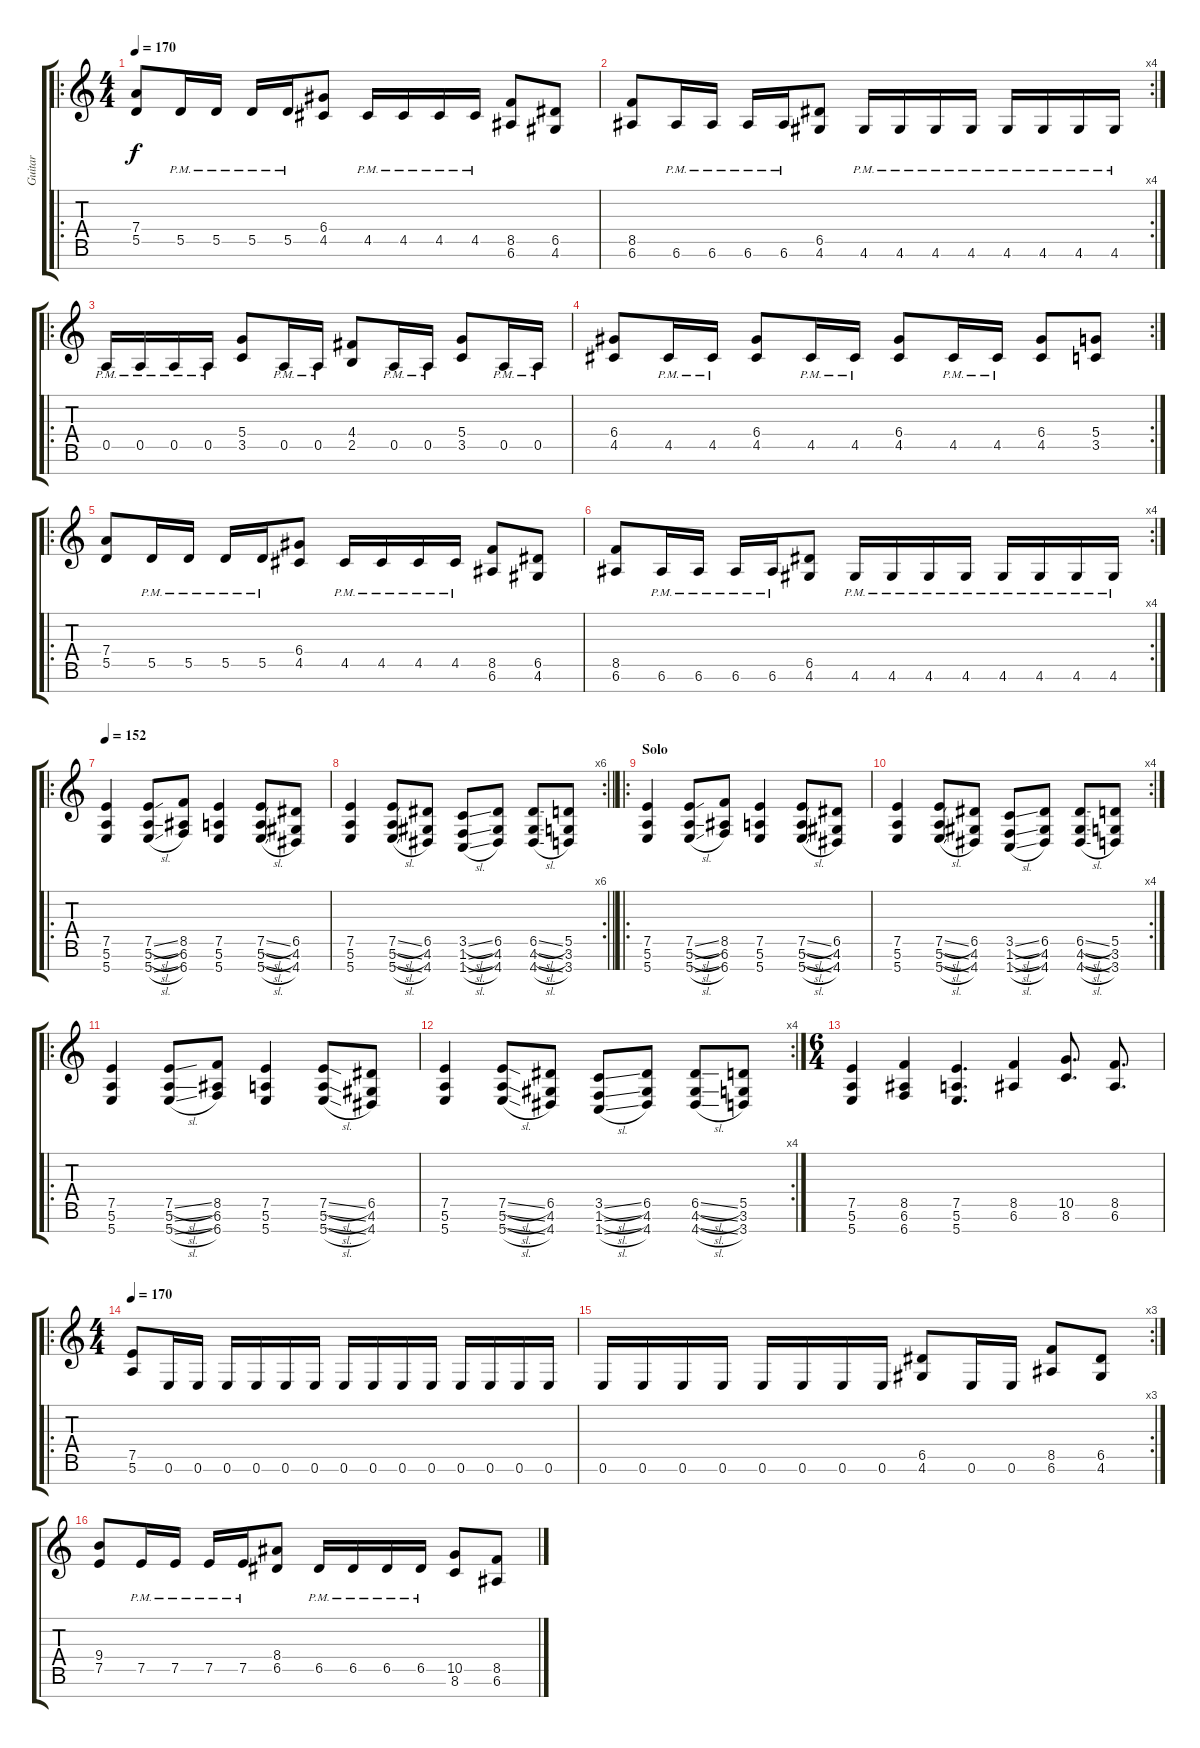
\track ("Guitar " "Guitar ") {instrument distortionguitar}
\staff {score tabs}
\tuning (E4 B3 G3 D3 A2 E2 B1) {hide}
\ro
\ts (4 4)
\tempo 170
\clef g2
\ks c
(7.4 5.5).8{dy f} 5.5{pm}.16 5.5{pm}.16 5.5{pm}.16 5.5{pm}.16 (6.4 4.5).8 4.5{pm}.16 4.5{pm}.16 4.5{pm}.16 4.5{pm}.16 (8.5 6.6).8 (6.5 4.6).8 |
\rc 4
(8.5 6.6).8 6.6{pm}.16 6.6{pm}.16 6.6{pm}.16 6.6{pm}.16 (6.5 4.6).8 4.6{pm}.16 4.6{pm}.16 4.6{pm}.16 4.6{pm}.16 4.6{pm}.16 4.6{pm}.16 4.6{pm}.16 4.6{pm}.16 |
\ro
0.5{pm}.16 0.5{pm}.16 0.5{pm}.16 0.5{pm}.16 (5.4 3.5).8 0.5{pm}.16 0.5{pm}.16 (4.4 2.5).8 0.5{pm}.16 0.5{pm}.16 (5.4 3.5).8 0.5{pm}.16 0.5{pm}.16 |
\rc 2
(6.4 4.5).8 4.5{pm}.16 4.5{pm}.16 (6.4 4.5).8 4.5{pm}.16 4.5{pm}.16 (6.4 4.5).8 4.5{pm}.16 4.5{pm}.16 (6.4 4.5).8 (5.4 3.5).8 |
\ro
(7.4 5.5).8 5.5{pm}.16 5.5{pm}.16 5.5{pm}.16 5.5{pm}.16 (6.4 4.5).8 4.5{pm}.16 4.5{pm}.16 4.5{pm}.16 4.5{pm}.16 (8.5 6.6).8 (6.5 4.6).8 |
\rc 4
(8.5 6.6).8 6.6{pm}.16 6.6{pm}.16 6.6{pm}.16 6.6{pm}.16 (6.5 4.6).8 4.6{pm}.16 4.6{pm}.16 4.6{pm}.16 4.6{pm}.16 4.6{pm}.16 4.6{pm}.16 4.6{pm}.16 4.6{pm}.16 |
\ro
\tempo 152
(7.5 5.6 5.7).4 (7.5{sl} 5.6{sl} 5.7{sl}).8 (8.5 6.6 6.7).8 (7.5 5.6 5.7).4 (7.5{sl} 5.6{sl} 5.7{sl}).8 (6.5 4.6 4.7).8 |
\rc 6
\barLineRight lightlight
(7.5 5.6 5.7).4 (7.5{sl} 5.6{sl} 5.7{sl}).8 (6.5 4.6 4.7).8 (3.5{sl} 1.6{sl} 1.7{sl}).8 (6.5 4.6 4.7).8 (6.5{sl} 4.6{sl} 4.7{sl}).8 (5.5 3.6 3.7).8 |
\ro
\section ("" "Solo")
(7.5 5.6 5.7).4 (7.5{sl} 5.6{sl} 5.7{sl}).8 (8.5 6.6 6.7).8 (7.5 5.6 5.7).4 (7.5{sl} 5.6{sl} 5.7{sl}).8 (6.5 4.6 4.7).8 |
\rc 4
(7.5 5.6 5.7).4 (7.5{sl} 5.6{sl} 5.7{sl}).8 (6.5 4.6 4.7).8 (3.5{sl} 1.6{sl} 1.7{sl}).8 (6.5 4.6 4.7).8 (6.5{sl} 4.6{sl} 4.7{sl}).8 (5.5 3.6 3.7).8 |
\ro
(7.5 5.6 5.7).4 (7.5{sl} 5.6{sl} 5.7{sl}).8 (8.5 6.6 6.7).8 (7.5 5.6 5.7).4 (7.5{sl} 5.6{sl} 5.7{sl}).8 (6.5 4.6 4.7).8 |
\rc 4
(7.5 5.6 5.7).4 (7.5{sl} 5.6{sl} 5.7{sl}).8 (6.5 4.6 4.7).8 (3.5{sl} 1.6{sl} 1.7{sl}).8 (6.5 4.6 4.7).8 (6.5{sl} 4.6{sl} 4.7{sl}).8 (5.5 3.6 3.7).8 |
\ts (6 4)
(7.5 5.6 5.7).4 (8.5 6.6 6.7).4 (7.5 5.6 5.7).4{d} (8.5 6.6).4 (10.5 8.6).8{d} (8.5 6.6).8{d} |
\ro
\ts (4 4)
\tempo 170
(7.5 5.6).8 0.6.16 0.6.16 0.6.16 0.6.16 0.6.16 0.6.16 0.6.16 0.6.16 0.6.16 0.6.16 0.6.16 0.6.16 0.6.16 0.6.16 |
\rc 3
0.6.16 0.6.16 0.6.16 0.6.16 0.6.16 0.6.16 0.6.16 0.6.16 (6.5 4.6).8 0.6.16 0.6.16 (8.5 6.6).8 (6.5 4.6).8 |
(9.4 7.5).8 7.5{pm}.16 7.5{pm}.16 7.5{pm}.16 7.5{pm}.16 (8.4 6.5).8 6.5{pm}.16 6.5{pm}.16 6.5{pm}.16 6.5{pm}.16 (10.5 8.6).8 (8.5 6.6).8
